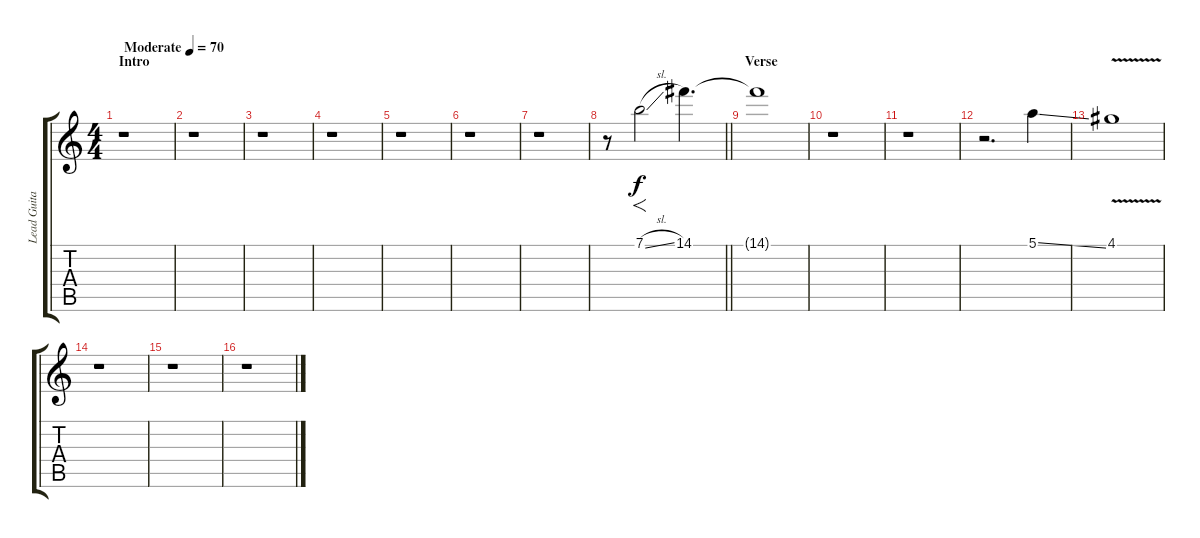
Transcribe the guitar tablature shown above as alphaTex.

\track ("Lead Guitar (Steve)" "Lead Guita") {instrument overdrivenguitar}
\staff {score tabs}
\tuning (E4 B3 G3 D3 A2 E2) {hide}
\ts (4 4)
\section ("" "Intro")
\tempo (70 "Moderate")
\clef g2
\ks c
r.1{dy f instrument overdrivenguitar} |
r.1 |
r.1 |
r.1 |
r.1 |
r.1 |
r.1 |
\barLineRight lightlight
r.8 7.1{sl}.2{f} 14.1.4{d} |
\section ("" "Verse")
14.1{t}.1 |
r.1 |
r.1 |
r.2{d} 5.1{ss}.4 |
4.1{v}.1 |
r.1 |
r.1 |
r.1
